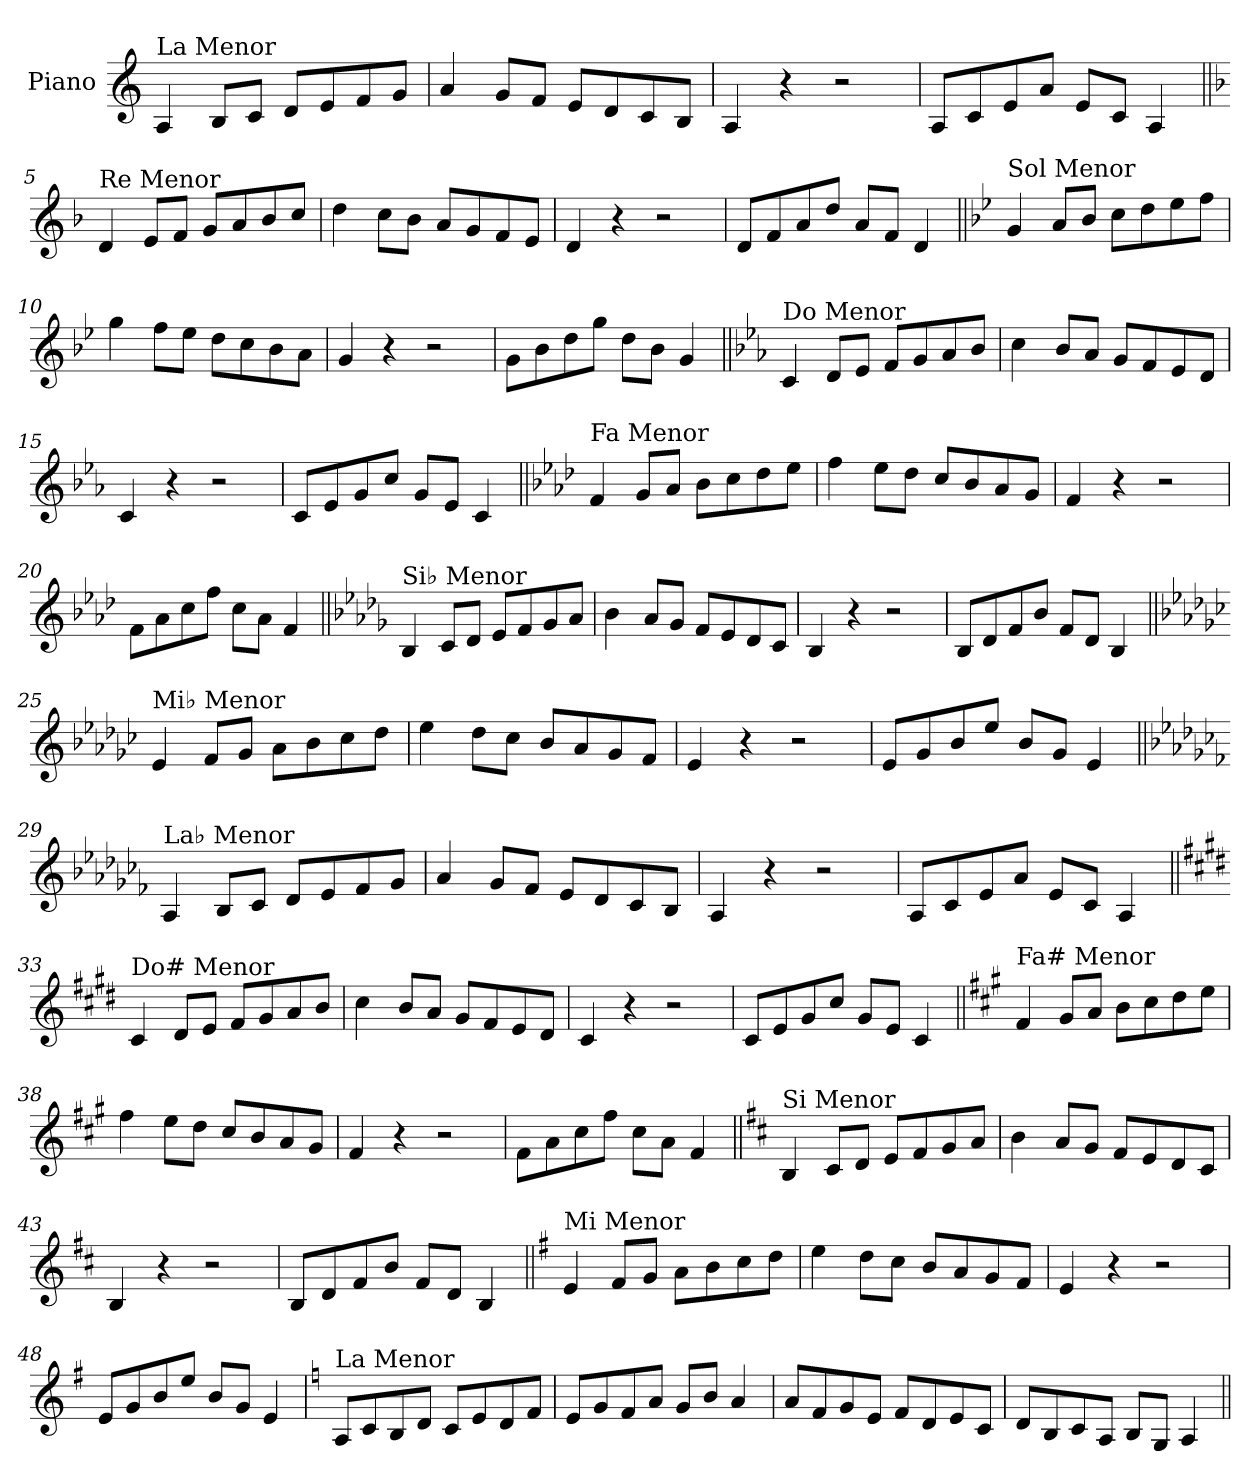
**kern
*part1
*staff1
*I"Piano
*I'Pno.
*clefG2
*k[]
=1
!LO:TX:a:t=La Menor
4A/
8B/L
8c/J
8d/L
8e/
8f/
8g/J
=2
4a/
8g/L
8f/J
8e/L
8d/
8c/
8B/J
=3
4A/
4r
2r
=4
8A/L
8c/
8e/
8a/J
8e/L
8c/J
4A/
!!LO:LB:g=z
=5||
*k[b-]
!LO:TX:a:t=Re Menor
4d/
8e/L
8f/J
8g/L
8a/
8b-/
8cc/J
=6
4dd\
8cc\L
8b-\J
8a/L
8g/
8f/
8e/J
=7
4d/
4r
2r
=8
8d/L
8f/
8a/
8dd/J
8a/L
8f/J
4d/
!!LO:LB:g=z
=9||
*k[b-e-]
!LO:TX:a:t=Sol Menor
4g/
8a/L
8b-/J
8cc\L
8dd\
8ee-\
8ff\J
=10
4gg\
8ff\L
8ee-\J
8dd\L
8cc\
8b-\
8a\J
=11
4g/
4r
2r
=12
8g\L
8b-\
8dd\
8gg\J
8dd\L
8b-\J
4g/
!!LO:LB:g=z
=13||
*k[b-e-a-]
!LO:TX:a:t=Do Menor
4c/
8d/L
8e-/J
8f/L
8g/
8a-/
8b-/J
=14
4cc\
8b-/L
8a-/J
8g/L
8f/
8e-/
8d/J
=15
4c/
4r
2r
=16
8c/L
8e-/
8g/
8cc/J
8g/L
8e-/J
4c/
!!LO:LB:g=z
=17||
*k[b-e-a-d-]
!LO:TX:a:t=Fa Menor
4f/
8g/L
8a-/J
8b-\L
8cc\
8dd-\
8ee-\J
=18
4ff\
8ee-\L
8dd-\J
8cc/L
8b-/
8a-/
8g/J
=19
4f/
4r
2r
=20
8f\L
8a-\
8cc\
8ff\J
8cc\L
8a-\J
4f/
!!LO:LB:g=z
=21||
*k[b-e-a-d-g-]
!LO:TX:a:t=Si♭ Menor
4B-/
8c/L
8d-/J
8e-/L
8f/
8g-/
8a-/J
=22
4b-\
8a-/L
8g-/J
8f/L
8e-/
8d-/
8c/J
=23
4B-/
4r
2r
=24
8B-/L
8d-/
8f/
8b-/J
8f/L
8d-/J
4B-/
!!LO:LB:g=z
=25||
*k[b-e-a-d-g-c-]
!LO:TX:a:t=Mi♭ Menor
4e-/
8f/L
8g-/J
8a-\L
8b-\
8cc-\
8dd-\J
=26
4ee-\
8dd-\L
8cc-\J
8b-/L
8a-/
8g-/
8f/J
=27
4e-/
4r
2r
=28
8e-/L
8g-/
8b-/
8ee-/J
8b-/L
8g-/J
4e-/
!!LO:LB:g=z
=29||
*k[b-e-a-d-g-c-f-]
!LO:TX:a:t=La♭ Menor
4A-/
8B-/L
8c-/J
8d-/L
8e-/
8f-/
8g-/J
=30
4a-/
8g-/L
8f-/J
8e-/L
8d-/
8c-/
8B-/J
=31
4A-/
4r
2r
=32
8A-/L
8c-/
8e-/
8a-/J
8e-/L
8c-/J
4A-/
!!LO:LB:g=z
=33||
*k[f#c#g#d#]
!LO:TX:a:t=Do# Menor
4c#/
8d#/L
8e/J
8f#/L
8g#/
8a/
8b/J
=34
4cc#\
8b/L
8a/J
8g#/L
8f#/
8e/
8d#/J
=35
4c#/
4r
2r
=36
8c#/L
8e/
8g#/
8cc#/J
8g#/L
8e/J
4c#/
!!LO:LB:g=z
=37||
*k[f#c#g#]
!LO:TX:a:t=Fa# Menor
4f#/
8g#/L
8a/J
8b\L
8cc#\
8dd\
8ee\J
=38
4ff#\
8ee\L
8dd\J
8cc#/L
8b/
8a/
8g#/J
=39
4f#/
4r
2r
=40
8f#\L
8a\
8cc#\
8ff#\J
8cc#\L
8a\J
4f#/
!!LO:LB:g=z
=41||
*k[f#c#]
!LO:TX:a:t=Si Menor
4B/
8c#/L
8d/J
8e/L
8f#/
8g/
8a/J
=42
4b\
8a/L
8g/J
8f#/L
8e/
8d/
8c#/J
=43
4B/
4r
2r
=44
8B/L
8d/
8f#/
8b/J
8f#/L
8d/J
4B/
!!LO:LB:g=z
=45||
*k[f#]
!LO:TX:a:t=Mi Menor
4e/
8f#/L
8g/J
8a\L
8b\
8cc\
8dd\J
=46
4ee\
8dd\L
8cc\J
8b/L
8a/
8g/
8f#/J
=47
4e/
4r
2r
=48
8e/L
8g/
8b/
8ee/J
8b/L
8g/J
4e/
!!LO:PB:g=z
=49
*k[]
!LO:TX:a:t=La Menor
8A/L
8c/
8B/
8d/J
8c/L
8e/
8d/
8f/J
=50
8e/L
8g/
8f/
8a/J
8g/L
8b/J
4a/
=51
8a/L
8f/
8g/
8e/J
8f/L
8d/
8e/
8c/J
=52
8d/L
8B/
8c/
8A/J
8B/L
8G/J
4A/
=||
*-
